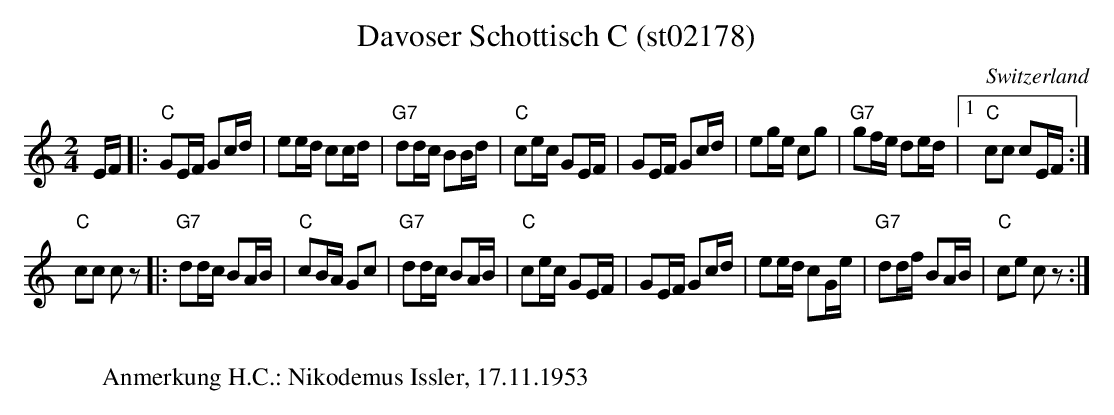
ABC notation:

X:1
T:Davoser Schottisch C (st02178)
O:Switzerland
M:2/4
L:1/16
K:C major
EF |: "C"G2EF G2cd | e2ed c2cd | "G7"d2dc B2Bd | "C"c2ec G2EF | G2EF G2cd | e2ge c2g2 | "G7"g2fe d2ed |1 "C"c2c2 c2EF :|
"C"c2c2 c2z2 |: "G7"d2dc B2AB | "C"c2BA G2c2 | "G7"d2dc B2AB | "C"c2ec G2EF | G2EF G2cd | e2ed c2Ge | "G7"d2df B2AB | "C"c2e2 c2z2 :|
W:
W:Anmerkung H.C.: Nikodemus Issler, 17.11.1953
